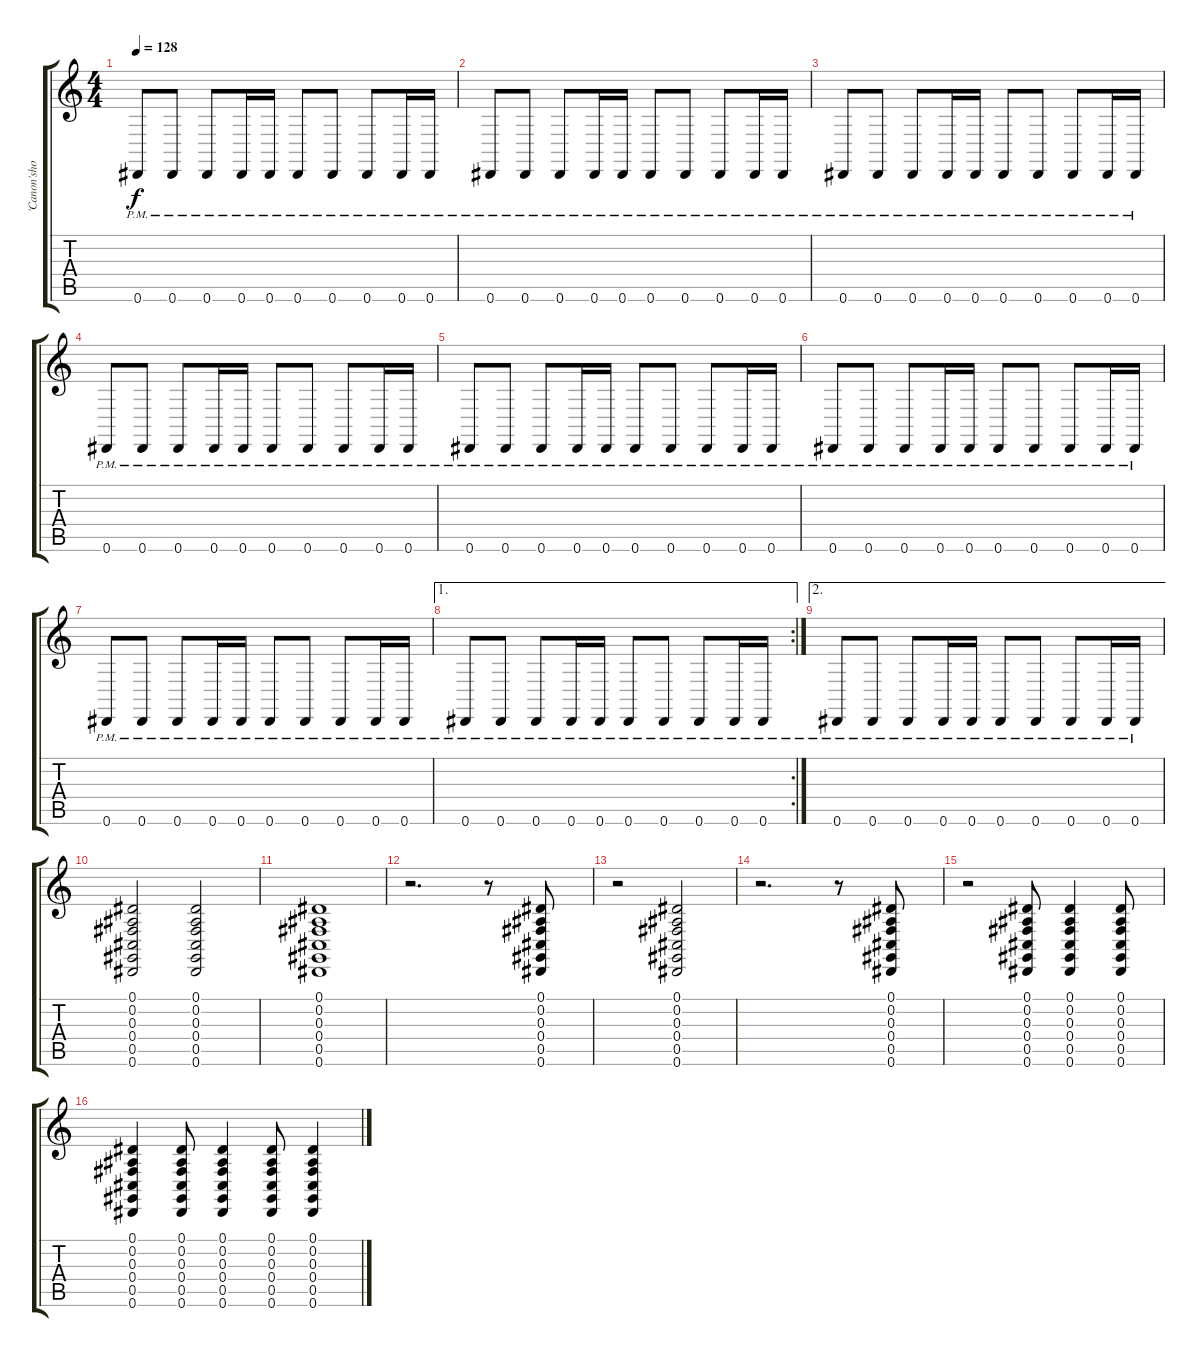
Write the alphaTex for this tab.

\track ("'Canon'shot" "'Canon'sho") {instrument gunshot}
\staff {score tabs}
\tuning (Eb4 Bb3 Gb3 Db3 Ab2 Eb2) {hide}
\ts (4 4)
\tempo 128
\clef g2
\ks c
0.6{pm}.8{dy f} 0.6{pm}.8 0.6{pm}.8 0.6{pm}.16 0.6{pm}.16 0.6{pm}.8 0.6{pm}.8 0.6{pm}.8 0.6{pm}.16 0.6{pm}.16 |
0.6{pm}.8 0.6{pm}.8 0.6{pm}.8 0.6{pm}.16 0.6{pm}.16 0.6{pm}.8 0.6{pm}.8 0.6{pm}.8 0.6{pm}.16 0.6{pm}.16 |
0.6{pm}.8 0.6{pm}.8 0.6{pm}.8 0.6{pm}.16 0.6{pm}.16 0.6{pm}.8 0.6{pm}.8 0.6{pm}.8 0.6{pm}.16 0.6{pm}.16 |
0.6{pm}.8 0.6{pm}.8 0.6{pm}.8 0.6{pm}.16 0.6{pm}.16 0.6{pm}.8 0.6{pm}.8 0.6{pm}.8 0.6{pm}.16 0.6{pm}.16 |
0.6{pm}.8 0.6{pm}.8 0.6{pm}.8 0.6{pm}.16 0.6{pm}.16 0.6{pm}.8 0.6{pm}.8 0.6{pm}.8 0.6{pm}.16 0.6{pm}.16 |
0.6{pm}.8 0.6{pm}.8 0.6{pm}.8 0.6{pm}.16 0.6{pm}.16 0.6{pm}.8 0.6{pm}.8 0.6{pm}.8 0.6{pm}.16 0.6{pm}.16 |
0.6{pm}.8 0.6{pm}.8 0.6{pm}.8 0.6{pm}.16 0.6{pm}.16 0.6{pm}.8 0.6{pm}.8 0.6{pm}.8 0.6{pm}.16 0.6{pm}.16 |
\ae 1
\rc 2
0.6{pm}.8 0.6{pm}.8 0.6{pm}.8 0.6{pm}.16 0.6{pm}.16 0.6{pm}.8 0.6{pm}.8 0.6{pm}.8 0.6{pm}.16 0.6{pm}.16 |
\ae 2
0.6{pm}.8 0.6{pm}.8 0.6{pm}.8 0.6{pm}.16 0.6{pm}.16 0.6{pm}.8 0.6{pm}.8 0.6{pm}.8 0.6{pm}.16 0.6{pm}.16 |
(0.1 0.2 0.3 0.4 0.5 0.6).2{volume 16 balance 8 instrument gunshot} (0.1 0.2 0.3 0.4 0.5 0.6).2 |
(0.1 0.2 0.3 0.4 0.5 0.6).1 |
r.2{d} r.8 (0.1 0.2 0.3 0.4 0.5 0.6).8 |
r.2 (0.1 0.2 0.3 0.4 0.5 0.6).2 |
r.2{d} r.8 (0.1 0.2 0.3 0.4 0.5 0.6).8 |
r.2 (0.1 0.2 0.3 0.4 0.5 0.6).8 (0.1 0.2 0.3 0.4 0.5 0.6).4 (0.1 0.2 0.3 0.4 0.5 0.6).8 |
(0.1 0.2 0.3 0.4 0.5 0.6).4 (0.1 0.2 0.3 0.4 0.5 0.6).8 (0.1 0.2 0.3 0.4 0.5 0.6).4 (0.1 0.2 0.3 0.4 0.5 0.6).8 (0.1 0.2 0.3 0.4 0.5 0.6).4
